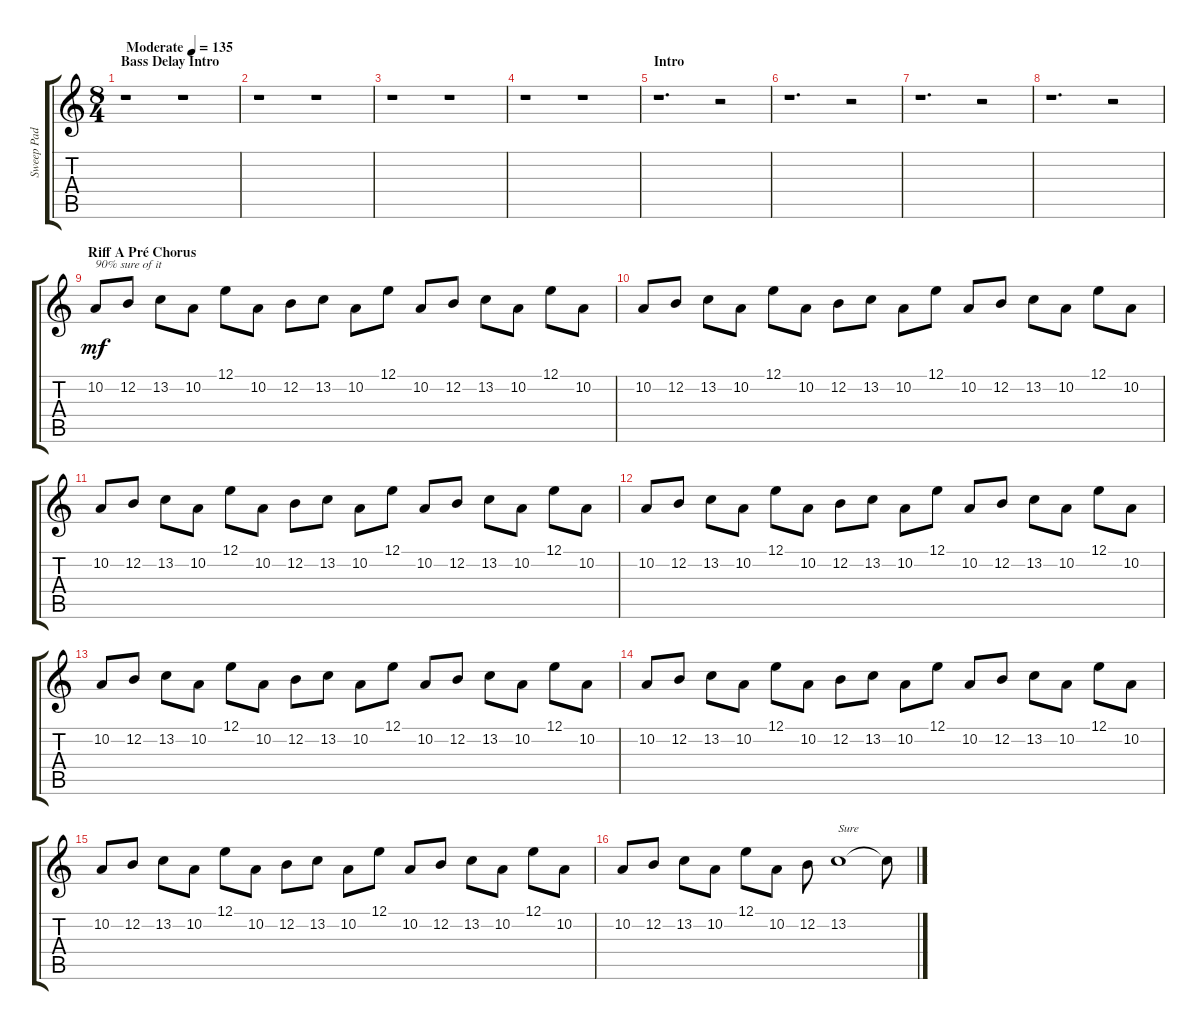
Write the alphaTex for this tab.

\track ("Sweep Pad" "Sweep Pad") {instrument pad8sweep}
\staff {score tabs}
\tuning (E4 B3 G3 D3 A2 E2) {hide}
\ts (8 4)
\section ("" "Bass Delay Intro")
\tempo (135 "Moderate")
\clef g2
\ks c
r.1{dy mf instrument pad8sweep} r.1 |
r.1 r.1 |
r.1 r.1 |
r.1 r.1 |
\section ("" "Intro")
r.1{d} r.2 |
r.1{d} r.2 |
r.1{d} r.2 |
r.1{d} r.2 |
\section ("" "Riff A Pré Chorus")
10.2.8{txt "90% sure of it"} 12.2.8 13.2.8 10.2.8 12.1.8 10.2.8 12.2.8 13.2.8 10.2.8 12.1.8 10.2.8 12.2.8 13.2.8 10.2.8 12.1.8 10.2.8 |
10.2.8 12.2.8 13.2.8 10.2.8 12.1.8 10.2.8 12.2.8 13.2.8 10.2.8 12.1.8 10.2.8 12.2.8 13.2.8 10.2.8 12.1.8 10.2.8 |
10.2.8 12.2.8 13.2.8 10.2.8 12.1.8 10.2.8 12.2.8 13.2.8 10.2.8 12.1.8 10.2.8 12.2.8 13.2.8 10.2.8 12.1.8 10.2.8 |
10.2.8 12.2.8 13.2.8 10.2.8 12.1.8 10.2.8 12.2.8 13.2.8 10.2.8 12.1.8 10.2.8 12.2.8 13.2.8 10.2.8 12.1.8 10.2.8 |
10.2.8 12.2.8 13.2.8 10.2.8 12.1.8 10.2.8 12.2.8 13.2.8 10.2.8 12.1.8 10.2.8 12.2.8 13.2.8 10.2.8 12.1.8 10.2.8 |
10.2.8 12.2.8 13.2.8 10.2.8 12.1.8 10.2.8 12.2.8 13.2.8 10.2.8 12.1.8 10.2.8 12.2.8 13.2.8 10.2.8 12.1.8 10.2.8 |
10.2.8 12.2.8 13.2.8 10.2.8 12.1.8 10.2.8 12.2.8 13.2.8 10.2.8 12.1.8 10.2.8 12.2.8 13.2.8 10.2.8 12.1.8 10.2.8 |
10.2.8 12.2.8 13.2.8 10.2.8 12.1.8 10.2.8 12.2.8 13.2.1{txt "Sure"} 13.2{t}.8
